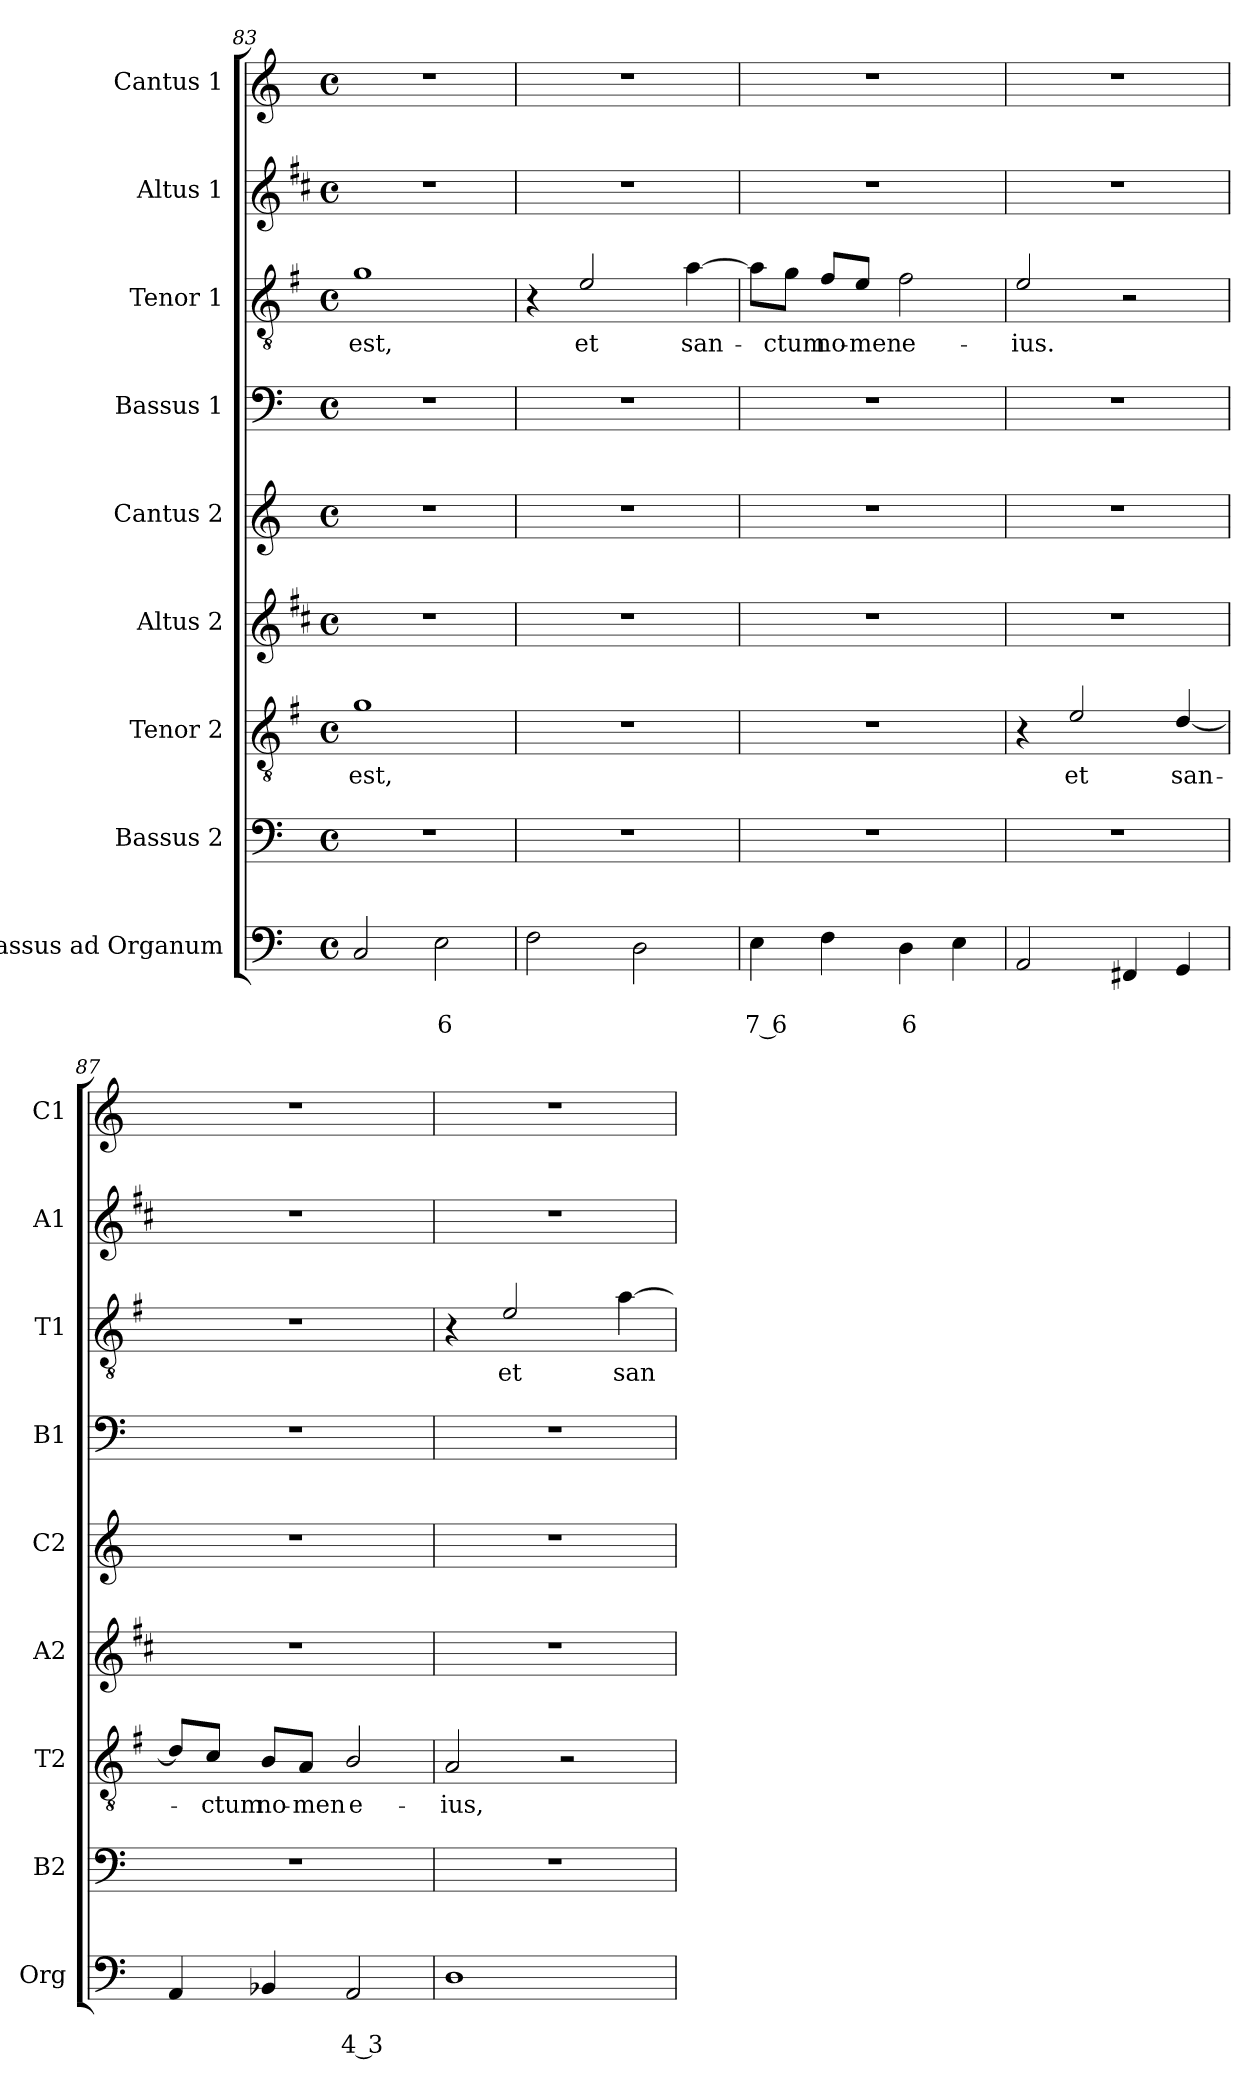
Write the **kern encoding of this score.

**kern	**text	**text	**kern	**kern	**text	**kern	**kern	**kern	**kern	**text	**kern	**kern
*part9	*part9	*part9	*part8	*part7	*part7	*part6	*part5	*part4	*part3	*part3	*part2	*part1
*staff9	*staff9	*staff9	*staff8	*staff7	*staff7	*staff6	*staff5	*staff4	*staff3	*staff3	*staff2	*staff1
*I"Bassus ad Organum	*	*	*I"Bassus 2	*I"Tenor 2	*	*I"Altus 2	*I"Cantus 2	*I"Bassus 1	*I"Tenor 1	*	*I"Altus 1	*I"Cantus 1
*I'Org	*	*	*I'B2	*I'T2	*	*I'A2	*I'C2	*I'B1	*I'T1	*	*I'A1	*I'C1
*clefF4	*	*	*clefF4	*clefGv2	*	*clefG2	*clefG2	*clefF4	*clefGv2	*	*clefG2	*clefG2
*	*	*	*	*ITrd4c7	*	*ITrd1c2	*	*	*ITrd4c7	*	*ITrd1c2	*
*k[]	*	*	*k[]	*k[]	*	*k[]	*k[]	*k[]	*k[]	*	*k[]	*k[]
*C:	*	*	*C:	*C:	*	*C:	*C:	*C:	*C:	*	*C:	*C:
*M4/4	*	*	*M4/4	*M4/4	*	*M4/4	*M4/4	*M4/4	*M4/4	*	*M4/4	*M4/4
*met(c)	*	*	*met(c)	*met(c)	*	*met(c)	*met(c)	*met(c)	*met(c)	*	*met(c)	*met(c)
=83	=83	=83	=83	=83	=83	=83	=83	=83	=83	=83	=83	=83
!	!	!	!	!	!LO:LY:b	!	!	!	!	!LO:LY:b	!	!
2C/	.	.	1r	1c	est,	1r	1r	1r	1c	est,	1r	1r
!	!	!LO:LY:b	!	!	!	!	!	!	!	!	!	!
2E\	.	6	.	.	.	.	.	.	.	.	.	.
=84	=84	=84	=84	=84	=84	=84	=84	=84	=84	=84	=84	=84
2F\	.	.	1r	1r	.	1r	1r	1r	4r	.	1r	1r
!	!	!	!	!	!	!	!	!	!	!LO:LY:b	!	!
.	.	.	.	.	.	.	.	.	2A/	et	.	.
2D\	.	.	.	.	.	.	.	.	.	.	.	.
!	!	!	!	!	!	!	!	!	!	!LO:LY:b	!	!
.	.	.	.	.	.	.	.	.	[4d\	san-	.	.
=85	=85	=85	=85	=85	=85	=85	=85	=85	=85	=85	=85	=85
!	!	!LO:LY:b	!	!	!	!	!	!	!	!	!	!
4E\	.	7 6	1r	1r	.	1r	1r	1r	8d\L]	.	1r	1r
!	!	!	!	!	!	!	!	!	!	!LO:LY:b	!	!
.	.	.	.	.	.	.	.	.	8c\J	-ctum	.	.
!	!	!	!	!	!	!	!	!	!	!LO:LY:b	!	!
4F\	.	.	.	.	.	.	.	.	8B/L	no-	.	.
!	!	!	!	!	!	!	!	!	!	!LO:LY:b	!	!
.	.	.	.	.	.	.	.	.	8A/J	-men	.	.
!	!	!LO:LY:b	!	!	!	!	!	!	!	!LO:LY:b	!	!
4D\	.	6	.	.	.	.	.	.	2B\	e-	.	.
4E\	.	.	.	.	.	.	.	.	.	.	.	.
=86	=86	=86	=86	=86	=86	=86	=86	=86	=86	=86	=86	=86
!	!	!	!	!	!	!	!	!	!	!LO:LY:b	!	!
2AA/	.	.	1r	4r	.	1r	1r	1r	2A/	-ius.	1r	1r
!	!	!	!	!	!LO:LY:b	!	!	!	!	!	!	!
.	.	.	.	2A/	et	.	.	.	.	.	.	.
4FF#X/	.	.	.	.	.	.	.	.	2r	.	.	.
!	!	!	!	!	!LO:LY:b	!	!	!	!	!	!	!
4GG/	.	.	.	[4G/	san-	.	.	.	.	.	.	.
!!LO:LB:g=z
=87	=87	=87	=87	=87	=87	=87	=87	=87	=87	=87	=87	=87
4AA/	.	.	1r	8G/L]	.	1r	1r	1r	1r	.	1r	1r
!	!	!	!	!	!LO:LY:b	!	!	!	!	!	!	!
.	.	.	.	8F/J	-ctum	.	.	.	.	.	.	.
!	!	!	!	!	!LO:LY:b	!	!	!	!	!	!	!
4BB-X/	.	.	.	8E/L	no-	.	.	.	.	.	.	.
!	!	!	!	!	!LO:LY:b	!	!	!	!	!	!	!
.	.	.	.	8D/J	-men	.	.	.	.	.	.	.
!	!	!LO:LY:b	!	!	!LO:LY:b	!	!	!	!	!	!	!
2AA/	.	4 3	.	2E/	e-	.	.	.	.	.	.	.
=88	=88	=88	=88	=88	=88	=88	=88	=88	=88	=88	=88	=88
!	!	!	!	!	!LO:LY:b	!	!	!	!	!	!	!
1D	.	.	1r	2D/	-ius,	1r	1r	1r	4r	.	1r	1r
!	!	!	!	!	!	!	!	!	!	!LO:LY:b	!	!
.	.	.	.	.	.	.	.	.	2A/	et	.	.
.	.	.	.	2r	.	.	.	.	.	.	.	.
!	!	!	!	!	!	!	!	!	!	!LO:LY:b	!	!
.	.	.	.	.	.	.	.	.	[4d\	san-	.	.
=	=	=	=	=	=	=	=	=	=	=	=	=
*-	*-	*-	*-	*-	*-	*-	*-	*-	*-	*-	*-	*-
